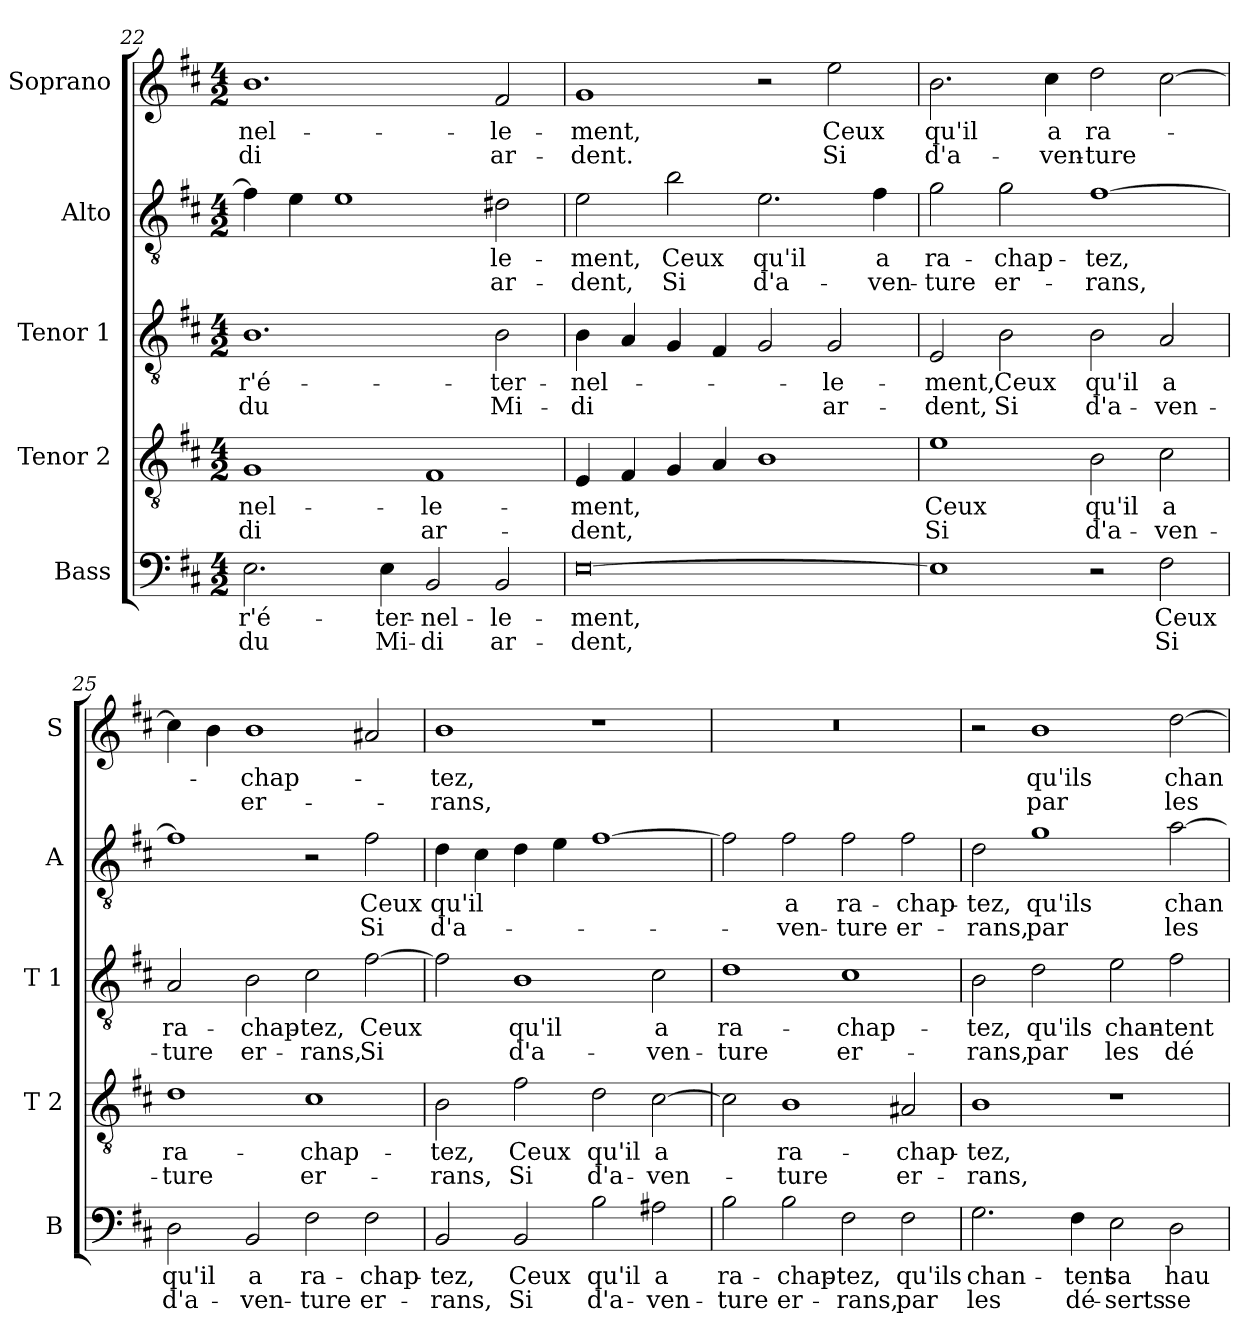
**kern	**text	**text	**kern	**text	**text	**kern	**text	**text	**kern	**text	**text	**kern	**text	**text
*part5	*part5	*part5	*part4	*part4	*part4	*part3	*part3	*part3	*part2	*part2	*part2	*part1	*part1	*part1
*staff5	*staff5	*staff5	*staff4	*staff4	*staff4	*staff3	*staff3	*staff3	*staff2	*staff2	*staff2	*staff1	*staff1	*staff1
*I"Bass	*	*	*I"Tenor 2	*	*	*I"Tenor 1	*	*	*I"Alto	*	*	*I"Soprano	*	*
*I'B	*	*	*I'T 2	*	*	*I'T 1	*	*	*I'A	*	*	*I'S	*	*
*clefF4	*	*	*clefGv2	*	*	*clefGv2	*	*	*clefGv2	*	*	*clefG2	*	*
*k[f#c#]	*	*	*k[f#c#]	*	*	*k[f#c#]	*	*	*k[f#c#]	*	*	*k[f#c#]	*	*
*D:	*	*	*D:	*	*	*D:	*	*	*D:	*	*	*D:	*	*
*M4/2	*	*	*M4/2	*	*	*M4/2	*	*	*M4/2	*	*	*M4/2	*	*
=22	=22	=22	=22	=22	=22	=22	=22	=22	=22	=22	=22	=22	=22	=22
!	!LO:LY:b	!LO:LY:b	!	!LO:LY:b	!LO:LY:b	!	!LO:LY:b	!LO:LY:b	!	!	!	!	!LO:LY:b	!LO:LY:b
2.E\	-r'é-	du	1G	-nel-	-di	1.B	-r'é-	du	4f#\]	.	.	1.b	-nel-	-di
.	.	.	.	.	.	.	.	.	4e\	.	.	.	.	.
.	.	.	.	.	.	.	.	.	1e	.	.	.	.	.
!	!LO:LY:b	!LO:LY:b	!	!	!	!	!	!	!	!	!	!	!	!
4E\	-ter-	Mi-	.	.	.	.	.	.	.	.	.	.	.	.
!	!LO:LY:b	!LO:LY:b	!	!LO:LY:b	!LO:LY:b	!	!	!	!	!	!	!	!	!
2BB/	-nel-	-di	1F#	-le-	ar-	.	.	.	.	.	.	.	.	.
!	!LO:LY:b	!LO:LY:b	!	!	!	!	!LO:LY:b	!LO:LY:b	!	!LO:LY:b	!LO:LY:b	!	!LO:LY:b	!LO:LY:b
2BB/	-le-	ar-	.	.	.	2B\	-ter-	Mi-	2d#X\	-le-	ar-	2f#/	-le-	ar-
!!LO:LB:g=z
=23	=23	=23	=23	=23	=23	=23	=23	=23	=23	=23	=23	=23	=23	=23
!	!LO:LY:b	!LO:LY:b	!	!LO:LY:b	!LO:LY:b	!	!LO:LY:b	!LO:LY:b	!	!LO:LY:b	!LO:LY:b	!	!LO:LY:b	!LO:LY:b
[0E	-ment,	-dent,	4E/	-ment,	-dent,	4B\	-nel-	-di	2e\	-ment,	-dent,	1g	-ment,	-dent.
.	.	.	4F#/	.	.	4A/	.	.	.	.	.	.	.	.
!	!	!	!	!	!	!	!	!	!	!LO:LY:b	!LO:LY:b	!	!	!
.	.	.	4G/	.	.	4G/	.	.	2b\	Ceux	Si	.	.	.
.	.	.	4A/	.	.	4F#/	.	.	.	.	.	.	.	.
!	!	!	!	!	!	!	!	!	!	!LO:LY:b	!LO:LY:b	!	!	!
.	.	.	1B	.	.	2G/	.	.	2.e\	qu'il	d'a-	2r	.	.
!	!	!	!	!	!	!	!LO:LY:b	!LO:LY:b	!	!	!	!	!LO:LY:b	!LO:LY:b
.	.	.	.	.	.	2G/	-le-	ar-	.	.	.	2ee\	Ceux	Si
!	!	!	!	!	!	!	!	!	!	!LO:LY:b	!LO:LY:b	!	!	!
.	.	.	.	.	.	.	.	.	4f#\	a	-ven-	.	.	.
=24	=24	=24	=24	=24	=24	=24	=24	=24	=24	=24	=24	=24	=24	=24
!	!	!	!	!LO:LY:b	!LO:LY:b	!	!LO:LY:b	!LO:LY:b	!	!LO:LY:b	!LO:LY:b	!	!LO:LY:b	!LO:LY:b
1E]	.	.	1e	Ceux	Si	2E/	-ment,	-dent,	2g\	ra-	-ture	2.b\	qu'il	d'a-
!	!	!	!	!	!	!	!LO:LY:b	!LO:LY:b	!	!LO:LY:b	!LO:LY:b	!	!	!
.	.	.	.	.	.	2B\	Ceux	Si	2g\	-chap-	er-	.	.	.
!	!	!	!	!	!	!	!	!	!	!	!	!	!LO:LY:b	!LO:LY:b
.	.	.	.	.	.	.	.	.	.	.	.	4cc#\	a	-ven-
!	!	!	!	!LO:LY:b	!LO:LY:b	!	!LO:LY:b	!LO:LY:b	!	!LO:LY:b	!LO:LY:b	!	!LO:LY:b	!LO:LY:b
2r	.	.	2B\	qu'il	d'a-	2B\	qu'il	d'a-	[1f#	-tez,	-rans,	2dd\	ra-	-ture
!	!LO:LY:b	!LO:LY:b	!	!LO:LY:b	!LO:LY:b	!	!LO:LY:b	!LO:LY:b	!	!	!	!	!	!
2F#\	Ceux	Si	2c#\	a	-ven-	2A/	a	-ven-	.	.	.	[2cc#\	.	.
=25	=25	=25	=25	=25	=25	=25	=25	=25	=25	=25	=25	=25	=25	=25
!	!LO:LY:b	!LO:LY:b	!	!LO:LY:b	!LO:LY:b	!	!LO:LY:b	!LO:LY:b	!	!	!	!	!	!
2D\	qu'il	d'a-	1d	ra-	-ture	2A/	ra-	-ture	1f#]	.	.	4cc#\]	.	.
.	.	.	.	.	.	.	.	.	.	.	.	4b\	.	.
!	!LO:LY:b	!LO:LY:b	!	!	!	!	!LO:LY:b	!LO:LY:b	!	!	!	!	!LO:LY:b	!LO:LY:b
2BB/	a	-ven-	.	.	.	2B\	-chap-	er-	.	.	.	1b	-chap-	er-
!	!LO:LY:b	!LO:LY:b	!	!LO:LY:b	!LO:LY:b	!	!LO:LY:b	!LO:LY:b	!	!	!	!	!	!
2F#\	ra-	-ture	1c#	-chap-	er-	2c#\	-tez,	-rans,	2r	.	.	.	.	.
!	!LO:LY:b	!LO:LY:b	!	!	!	!	!LO:LY:b	!LO:LY:b	!	!LO:LY:b	!LO:LY:b	!	!	!
2F#\	-chap-	er-	.	.	.	[2f#\	Ceux	Si	2f#\	Ceux	Si	2a#X/	.	.
!!LO:PB:g=z
=26	=26	=26	=26	=26	=26	=26	=26	=26	=26	=26	=26	=26	=26	=26
!	!LO:LY:b	!LO:LY:b	!	!LO:LY:b	!LO:LY:b	!	!	!	!	!LO:LY:b	!LO:LY:b	!	!LO:LY:b	!LO:LY:b
2BB/	-tez,	-rans,	2B\	-tez,	-rans,	2f#\]	.	.	4d\	qu'il	d'a-	1b	-tez,	-rans,
.	.	.	.	.	.	.	.	.	4c#\	.	.	.	.	.
!	!LO:LY:b	!LO:LY:b	!	!LO:LY:b	!LO:LY:b	!	!LO:LY:b	!LO:LY:b	!	!	!	!	!	!
2BB/	Ceux	Si	2f#\	Ceux	Si	1B	qu'il	d'a-	4d\	.	.	.	.	.
.	.	.	.	.	.	.	.	.	4e\	.	.	.	.	.
!	!LO:LY:b	!LO:LY:b	!	!LO:LY:b	!LO:LY:b	!	!	!	!	!	!	!	!	!
2B\	qu'il	d'a-	2d\	qu'il	d'a-	.	.	.	[1f#	.	.	1r	.	.
!	!LO:LY:b	!LO:LY:b	!	!LO:LY:b	!LO:LY:b	!	!LO:LY:b	!LO:LY:b	!	!	!	!	!	!
2A#X\	a	-ven-	[2c#\	a	-ven-	2c#\	a	-ven-	.	.	.	.	.	.
=27	=27	=27	=27	=27	=27	=27	=27	=27	=27	=27	=27	=27	=27	=27
!	!LO:LY:b	!LO:LY:b	!	!	!	!	!LO:LY:b	!LO:LY:b	!	!	!	!	!	!
2B\	ra-	-ture	2c#\]	.	.	1d	ra-	-ture	2f#\]	.	.	0r	.	.
!	!LO:LY:b	!LO:LY:b	!	!LO:LY:b	!LO:LY:b	!	!	!	!	!LO:LY:b	!LO:LY:b	!	!	!
2B\	-chap-	er-	1B	ra-	-ture	.	.	.	2f#\	a	-ven-	.	.	.
!	!LO:LY:b	!LO:LY:b	!	!	!	!	!LO:LY:b	!LO:LY:b	!	!LO:LY:b	!LO:LY:b	!	!	!
2F#\	-tez,	-rans,	.	.	.	1c#	-chap-	er-	2f#\	ra-	-ture	.	.	.
!	!LO:LY:b	!LO:LY:b	!	!LO:LY:b	!LO:LY:b	!	!	!	!	!LO:LY:b	!LO:LY:b	!	!	!
2F#\	qu'ils	par	2A#X/	-chap-	er-	.	.	.	2f#\	-chap-	er-	.	.	.
=28	=28	=28	=28	=28	=28	=28	=28	=28	=28	=28	=28	=28	=28	=28
!	!LO:LY:b	!LO:LY:b	!	!LO:LY:b	!LO:LY:b	!	!LO:LY:b	!LO:LY:b	!	!LO:LY:b	!LO:LY:b	!	!	!
2.G\	chan-	les	1B	-tez,	-rans,	2B\	-tez,	-rans,	2d\	-tez,	-rans,	2r	.	.
!	!	!	!	!	!	!	!LO:LY:b	!LO:LY:b	!	!LO:LY:b	!LO:LY:b	!	!LO:LY:b	!LO:LY:b
.	.	.	.	.	.	2d\	qu'ils	par	1g	qu'ils	par	1b	qu'ils	par
!	!LO:LY:b	!LO:LY:b	!	!	!	!	!	!	!	!	!	!	!	!
4F#\	-tent	dé-	.	.	.	.	.	.	.	.	.	.	.	.
!	!LO:LY:b	!LO:LY:b	!	!	!	!	!LO:LY:b	!LO:LY:b	!	!	!	!	!	!
2E\	sa	-serts	1r	.	.	2e\	chan-	les	.	.	.	.	.	.
!	!LO:LY:b	!LO:LY:b	!	!	!	!	!LO:LY:b	!LO:LY:b	!	!LO:LY:b	!LO:LY:b	!	!LO:LY:b	!LO:LY:b
2D\	hau-	se	.	.	.	2f#\	-tent	dé-	[2a\	chan-	les	[2dd\	chan-	les
=	=	=	=	=	=	=	=	=	=	=	=	=	=	=
*-	*-	*-	*-	*-	*-	*-	*-	*-	*-	*-	*-	*-	*-	*-
